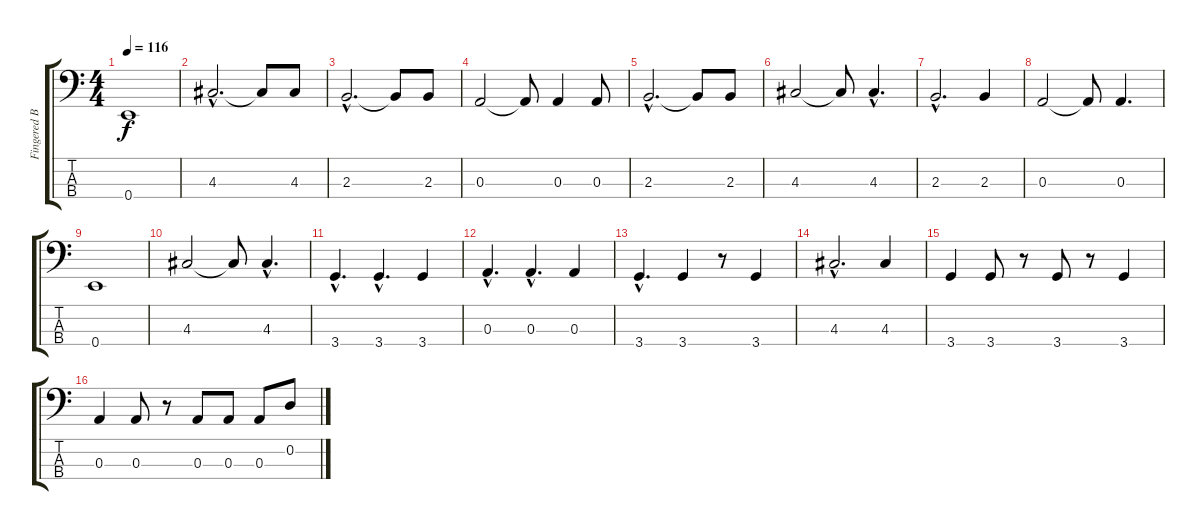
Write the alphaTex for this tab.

\track ("Fingered Bass" "Fingered B") {instrument electricbassfinger}
\staff {score tabs}
\tuning (G2 D2 A1 E1) {hide}
\ts (4 4)
\tempo 116
\clef f4
\ks c
0.4.1{dy f} |
4.3{hac}.2{d} 4.3{t}.8 4.3.8 |
2.3{hac}.2{d} 2.3{t}.8 2.3.8 |
0.3.2 0.3{t}.8 0.3.4 0.3.8 |
2.3{hac}.2{d} 2.3{t}.8 2.3.8 |
4.3.2 4.3{t}.8 4.3{hac}.4{d} |
2.3{hac}.2{d} 2.3.4 |
0.3.2 0.3{t}.8 0.3.4{d} |
0.4.1 |
4.3.2 4.3{t}.8 4.3{hac}.4{d} |
3.4{hac}.4{d} 3.4{hac}.4{d} 3.4.4 |
0.3{hac}.4{d} 0.3{hac}.4{d} 0.3.4 |
3.4{hac}.4{d} 3.4.4 r.8 3.4.4 |
4.3{hac}.2{d} 4.3.4 |
3.4.4 3.4.8 r.8 3.4.8 r.8 3.4.4 |
0.3.4 0.3.8 r.8 0.3.8 0.3.8 0.3.8 0.2.8
